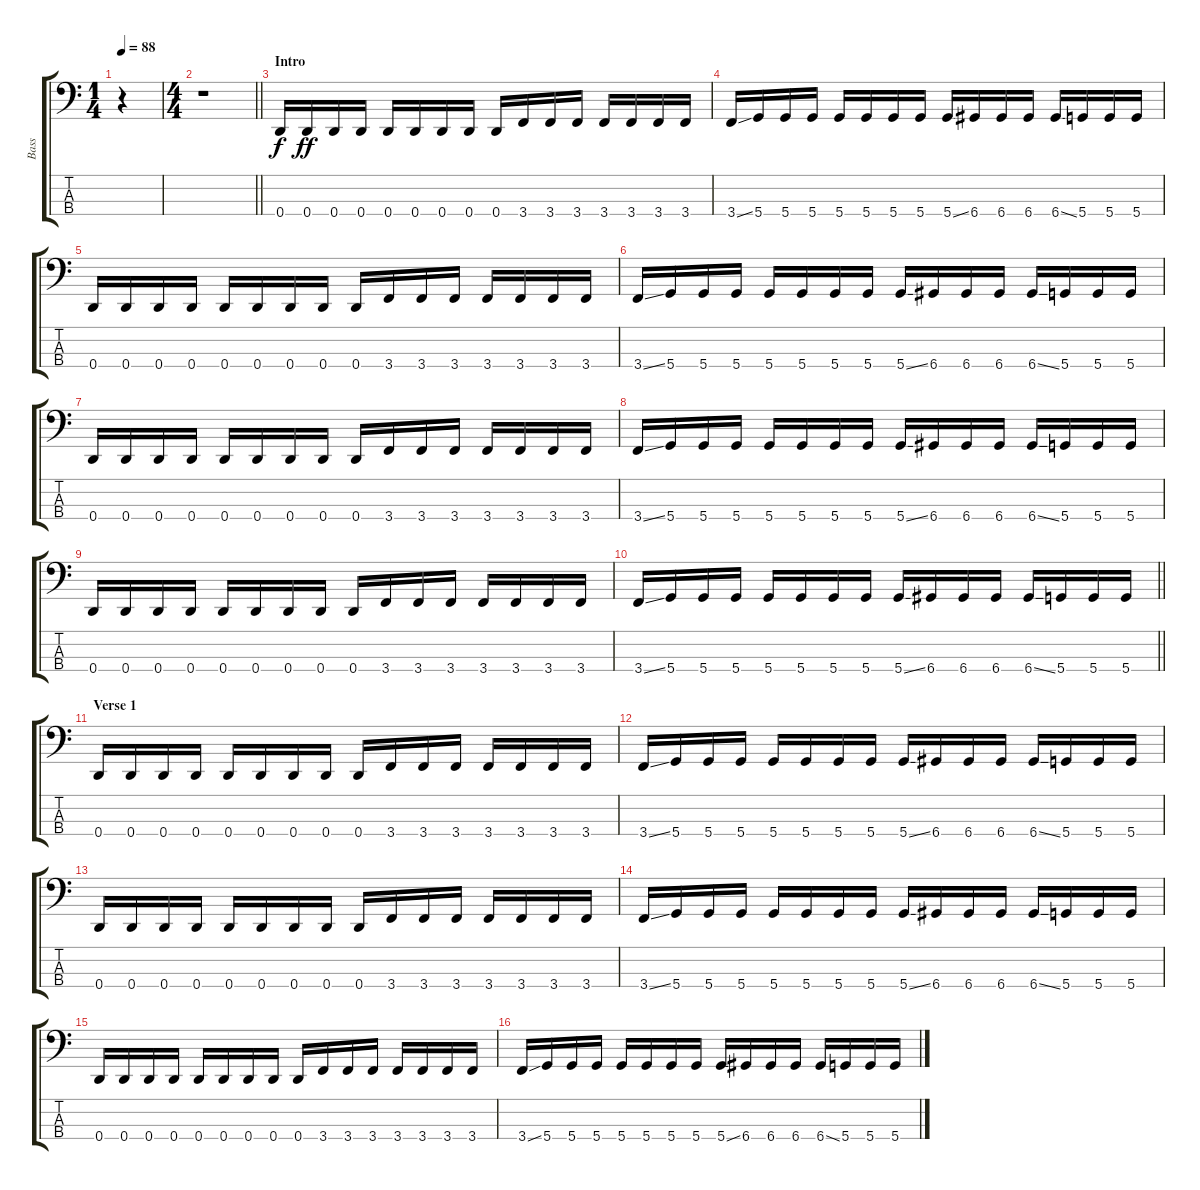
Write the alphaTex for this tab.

\track ("Bass" "Bass") {instrument fretlessbass}
\staff {score tabs}
\tuning (G2 D2 A1 D1) {hide}
\ts (1 4)
\tempo 88
\clef f4
\ks c
r.4{dy f instrument fretlessbass} |
\ts (4 4)
\barLineRight lightlight
r.1 |
\section ("" "Intro")
0.4.16 0.4.16{dy ff} 0.4.16 0.4.16 0.4.16 0.4.16 0.4.16 0.4.16 0.4.16 3.4.16 3.4.16 3.4.16 3.4.16 3.4.16 3.4.16 3.4.16 |
3.4{ss}.16 5.4.16 5.4.16 5.4.16 5.4.16 5.4.16 5.4.16 5.4.16 5.4{ss}.16 6.4.16 6.4.16 6.4.16 6.4{ss}.16 5.4.16 5.4.16 5.4.16 |
0.4.16 0.4.16 0.4.16 0.4.16 0.4.16 0.4.16 0.4.16 0.4.16 0.4.16 3.4.16 3.4.16 3.4.16 3.4.16 3.4.16 3.4.16 3.4.16 |
3.4{ss}.16 5.4.16 5.4.16 5.4.16 5.4.16 5.4.16 5.4.16 5.4.16 5.4{ss}.16 6.4.16 6.4.16 6.4.16 6.4{ss}.16 5.4.16 5.4.16 5.4.16 |
0.4.16 0.4.16 0.4.16 0.4.16 0.4.16 0.4.16 0.4.16 0.4.16 0.4.16 3.4.16 3.4.16 3.4.16 3.4.16 3.4.16 3.4.16 3.4.16 |
3.4{ss}.16 5.4.16 5.4.16 5.4.16 5.4.16 5.4.16 5.4.16 5.4.16 5.4{ss}.16 6.4.16 6.4.16 6.4.16 6.4{ss}.16 5.4.16 5.4.16 5.4.16 |
0.4.16 0.4.16 0.4.16 0.4.16 0.4.16 0.4.16 0.4.16 0.4.16 0.4.16 3.4.16 3.4.16 3.4.16 3.4.16 3.4.16 3.4.16 3.4.16 |
\barLineRight lightlight
3.4{ss}.16 5.4.16 5.4.16 5.4.16 5.4.16 5.4.16 5.4.16 5.4.16 5.4{ss}.16 6.4.16 6.4.16 6.4.16 6.4{ss}.16 5.4.16 5.4.16 5.4.16 |
\section ("" "Verse 1")
0.4.16 0.4.16 0.4.16 0.4.16 0.4.16 0.4.16 0.4.16 0.4.16 0.4.16 3.4.16 3.4.16 3.4.16 3.4.16 3.4.16 3.4.16 3.4.16 |
3.4{ss}.16 5.4.16 5.4.16 5.4.16 5.4.16 5.4.16 5.4.16 5.4.16 5.4{ss}.16 6.4.16 6.4.16 6.4.16 6.4{ss}.16 5.4.16 5.4.16 5.4.16 |
0.4.16 0.4.16 0.4.16 0.4.16 0.4.16 0.4.16 0.4.16 0.4.16 0.4.16 3.4.16 3.4.16 3.4.16 3.4.16 3.4.16 3.4.16 3.4.16 |
3.4{ss}.16 5.4.16 5.4.16 5.4.16 5.4.16 5.4.16 5.4.16 5.4.16 5.4{ss}.16 6.4.16 6.4.16 6.4.16 6.4{ss}.16 5.4.16 5.4.16 5.4.16 |
0.4.16 0.4.16 0.4.16 0.4.16 0.4.16 0.4.16 0.4.16 0.4.16 0.4.16 3.4.16 3.4.16 3.4.16 3.4.16 3.4.16 3.4.16 3.4.16 |
3.4{ss}.16 5.4.16 5.4.16 5.4.16 5.4.16 5.4.16 5.4.16 5.4.16 5.4{ss}.16 6.4.16 6.4.16 6.4.16 6.4{ss}.16 5.4.16 5.4.16 5.4.16
